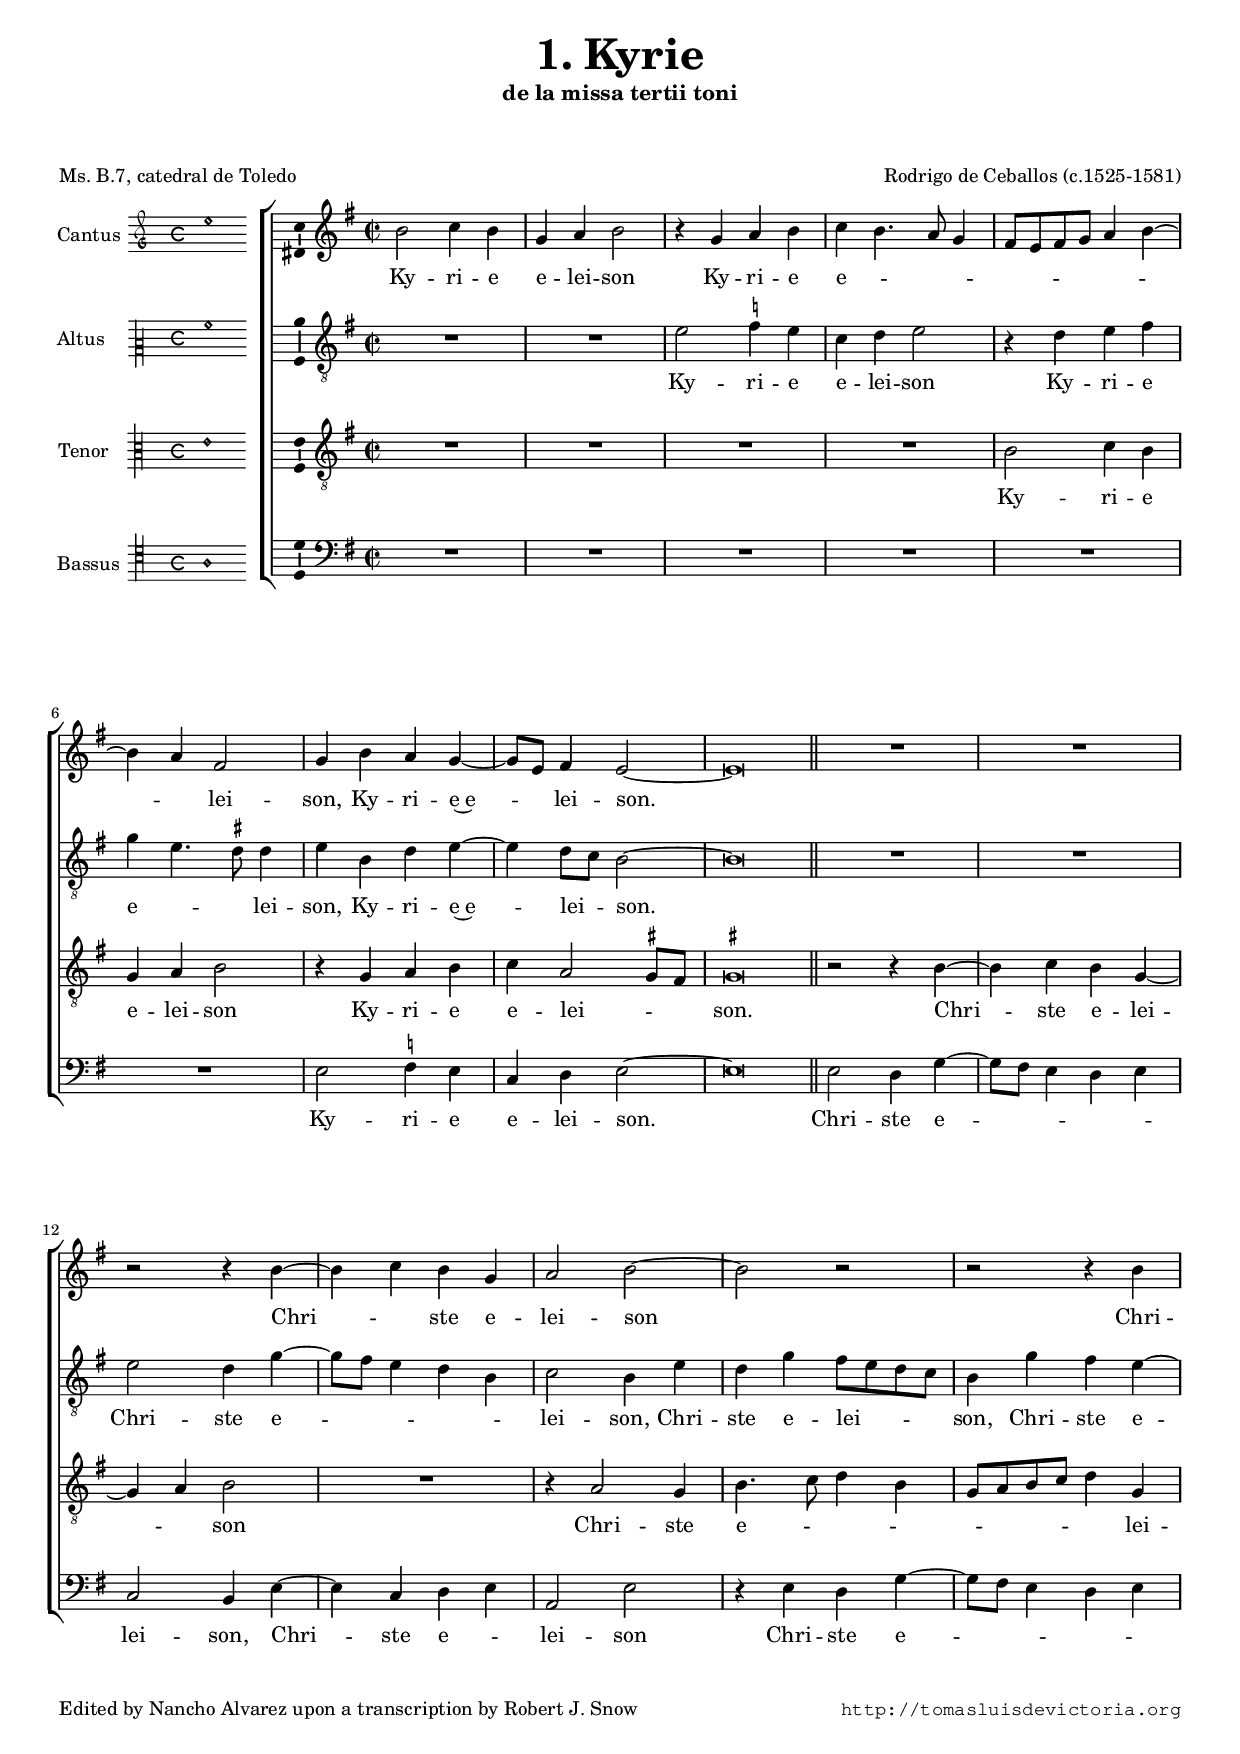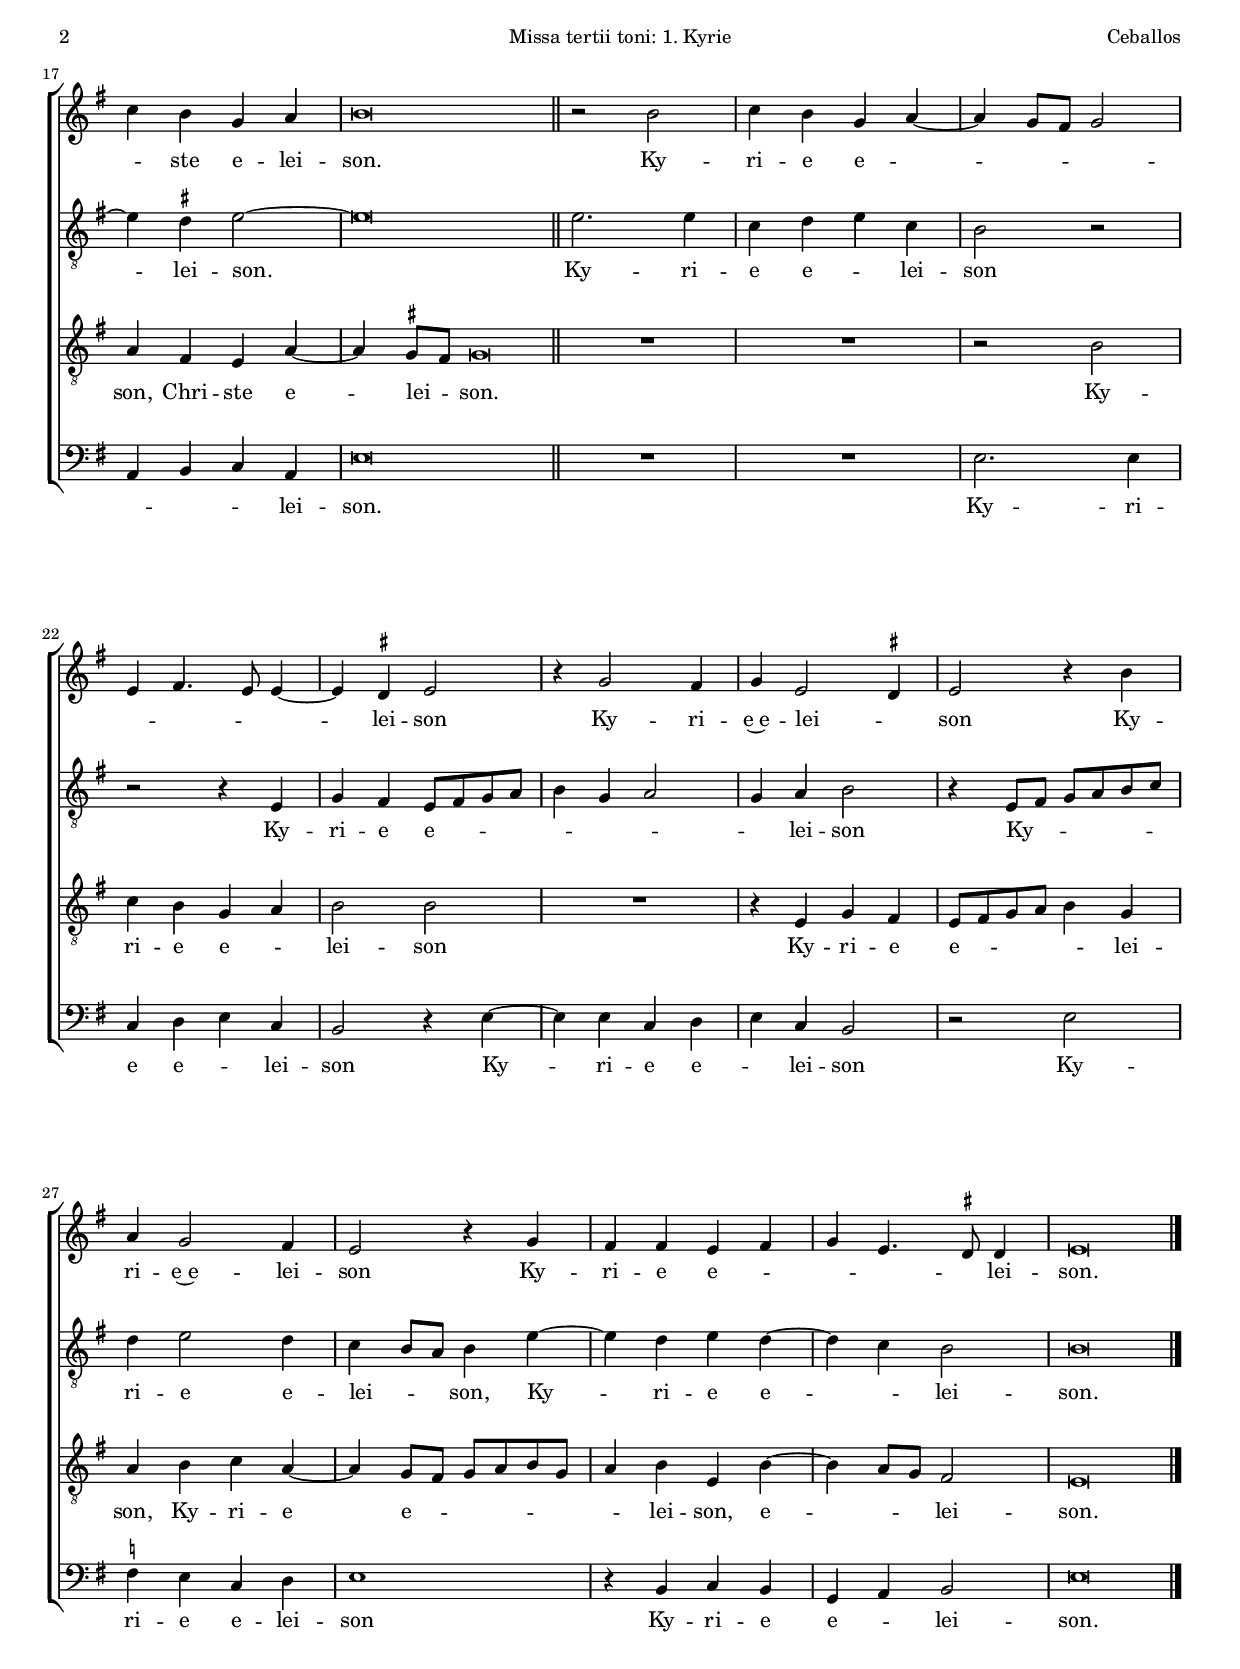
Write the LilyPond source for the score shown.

\version "2.18.0"

#(set-default-paper-size "a4")
#(set-global-staff-size 16.6)
#(ly:set-option 'point-and-click #f)
%mobile -s15.5 -i3.2

italicas=\override LyricText.font-shape = #'italic
rectas=\override LyricText.font-shape = #'upright
ss=\once \set suggestAccidentals = ##t
incipitwidth = 20
mtempo={\tempo 4 = 100}
mtempob={\tempo 4 = 50}
mt=#(define-music-function (parser location offset) (number?) ; move lyric text
      #{ \once \override LyricText.X-offset = -$offset #})

htitle="Missa tertii toni: 1. Kyrie"
hcomposer="Ceballos"

\header {
	title=\markup{\fontsize #3 "1. Kyrie"}
	subtitle="de la missa tertii toni"
	subsubtitle=\markup{\null \vspace #2 }
	composer="Rodrigo de Ceballos (c.1525-1581)"
        pdfauthor=\composer
	%opus="(-)"
	poet=\markup{"Ms. B.7, catedral de Toledo"} % hay otra copia (sin texto?) en el ms 975 del archivo Manuel de Falla de Granada
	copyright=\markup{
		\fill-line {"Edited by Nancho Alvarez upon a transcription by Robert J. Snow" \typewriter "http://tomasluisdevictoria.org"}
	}
%	tagline=""
}

global={\key c \major \time 2/2 \skip 1*9 \bar "||"
        \skip 1*9 \bar "||"
        \skip 1*13 \bar "|."
}


cantus=\relative c''{
	e2 f4 e
	c d e2
	r4 c d e
	f e4. d8 c4
	b8 a b c d4 e ~
	e d b2
	c4 e d c ~
	c8 a b4 a2 ~ % Snow \ss bes4
	a\breve*1/2
	R1*2
	r2 r4 e' ~
	e f e c
	d2 e ~
	e r
	r2 r4 e
	f e c d 
	e\breve*1/2
	r2 e
	f4 e c d ~
	d c8 b c2
	a4 b4. a8 a4 ~
	a \ss gis a2
	r4 c2 b4
	c4 a2 \ss gis4
	a2 r4 e'
	d c2 b4 % Snow \ss bes4
	a2 r4 c
	b b a b
	c4 a4. \ss gis8 gis4
	a\breve*1/2
}

altus=\relative c''{
	R1*2
	a2 \ss bes4 a
	% si solmisamos igual que cantus, debe ser bemol, pero la verdad es que no me gusta cómo suena, no obstante lo mantengo bemol en toda la misa
	f4 g a2
	r4 g a b
	c a4. \ss gis8 gis4
	a4 e g a4 ~
	a g8 f e2 ~
	e\breve*1/2
	R1*2
	a2 g4 c ~
	c8 b a4 g e
	f2 e4 a 
	g c b8 a g f
	e4 c' b a ~
	a \ss gis a2 ~
	a\breve*1/2
	a2. a4
	f g a f
	e2 r
	r2 r4 a,
	c b a8 b c d
	e4 c d2
	c4 d e2
	r4 a,8 b c d e f
	g4 a2 g4
	f e8 d e4 a ~
	a g a g ~
	g f e2
	e\breve*1/2
}

tenor=\relative c'{
	R1*4
	e2 f4 e
	c d e2
	r4 c d e
	f d2 \ss cis8 b
	\ss cis\breve*1/2
	r2 r4 e ~
	e f e c ~
	c d e2
	R1
	r4 d2 c4
	e4. f8 g4 e
	c8 d e f g4 c,
	d b a d ~
	d \ss cis8 b \mtempob cis\breve*1/4 \mtempo 
	R1*2
	r2 e
	f4 e c d
	e2 e
	R1
	r4 a, c b
	a8 b c d e4 c
	d e f d ~
	d c8 b c d e c
	d4 e a, e' ~
	e d8 c b2
	a\breve*1/2
}

bassus=\relative c'{
	R1*6
	a2 \ss bes4 a
	f g a2 ~
	a\breve*1/2
	a2 g4 c ~
	c8 b a4 g a
	f2 e4 a ~
	a f g a
	d,2 a'
	r4 a g c ~
	c8 b a4 g a
	d, e f d
	a'\breve*1/2
	R1*2
	a2. a4
	f4 g a f
	e2 r4 a ~
	a a f g
	a4 f e2
	r2 a
	\ss bes4 a f g
	a1
	r4 e f e 
	c d e2 
	a\breve*1/2
}

% cambiamos e~e -- _ por e e

textocantus=\lyricmode{
Ky -- ri -- e e -- lei -- son
Ky -- ri -- e e -- _ _ _ _ _ _ _ _ _ _ lei -- son,
Ky -- ri -- e~e -- _ lei -- son.
Chri -- _ ste e -- lei -- son
\mt #2 Chri -- _ ste e -- lei -- son.
Ky -- ri -- e e -- _ _ _ _ _ _ _ _ lei -- son
Ky -- ri -- e~e -- lei -- _ son
Ky -- ri -- e~e -- lei -- son
Ky -- ri -- e e -- _ _ _ _ lei -- son.
}

textoaltus=\lyricmode{
Ky -- ri -- e e -- lei -- son
Ky -- ri -- e e -- _ _ lei -- son,
Ky -- ri -- e~e -- lei -- _ son.
Chri -- ste e -- _ _ _ _ lei -- son, % Chri -- _ ste~e (varias veces)
Chri -- ste e -- lei -- _ _ _ son,
Chri -- ste e -- lei -- son.
Ky -- ri -- e e -- _ lei -- son
Ky -- ri -- e e -- _ _ _ _ _ _ _ lei -- son
Ky -- _ _ _ _ _ ri -- e e -- lei -- _ _ son, % distinto
Ky -- ri -- e e -- _ lei -- son.
}

textotenor=\lyricmode{
Ky -- ri -- e e -- lei -- son
Ky -- ri -- e e -- lei -- _ _ son.
Chri -- ste e -- \mt #.5 lei -- _ son
Chri -- ste e -- _ _ _ _ _ _ _ _ lei -- son,
Chri -- ste e -- lei -- _ son.
Ky -- ri -- e e -- _ lei -- son
Ky -- ri -- e e -- _ _ _ _ lei -- son,
Ky -- ri -- e e -- _ _ _ _ _ _ lei -- son,
e -- _ _ lei -- son.
}

textobassus=\lyricmode{
Ky -- ri -- e e -- lei -- son.
Chri -- ste e -- _ _ _ _ lei -- son,
Chri -- ste e -- _ lei -- son
Chri -- ste e -- _ _ _ _ _ _ _ lei -- son.
Ky -- ri -- e e -- _ lei -- son
Ky -- ri -- e e -- _ lei -- son
Ky -- ri -- e e -- lei -- son
Ky -- ri -- e e -- _ lei -- son.
}


incipitcantus=\markup{
	\score{
		{ 
		\set Staff.instrumentName="Cantus "
		\override NoteHead.style = #'neomensural
		\override Staff.TimeSignature.style = #'neomensural
		\cadenzaOn 
		\clef "petrucci-g"
		\key c \major
		\time 4/4
                e''1
		} 

	\layout { line-width=\incipitwidth indent = 0 }
	}
}

incipitaltus=\markup{
	\score{
		{ 
		\set Staff.instrumentName="Altus    "
		\override NoteHead.style = #'neomensural 
		\override Staff.TimeSignature.style = #'neomensural
		\cadenzaOn 
		\clef "petrucci-c2"
		\key c \major
		\time 4/4
               a'1
		} 
	\layout { line-width=\incipitwidth indent = 0 }
	}
}


incipittenor=\markup{
	\score{
		{ 
		\set Staff.instrumentName="Tenor   "
		\override NoteHead.style = #'neomensural 
		\override Staff.TimeSignature.style = #'neomensural
		\cadenzaOn 
		\clef "petrucci-c3"
		\key c \major
		\time 4/4
                e'1
		} 
	\layout { line-width=\incipitwidth indent=0 }
	}
}

incipitbassus=\markup{
	\score{
		{ 
		\set Staff.instrumentName="Bassus "
		\override NoteHead.style = #'neomensural
		\override Staff.TimeSignature.style = #'neomensural
		\cadenzaOn 
		\clef "petrucci-c4"
		\key c \major
		\time 4/4
                a1
		} 
	\layout { line-width=\incipitwidth indent = 0 }
	}
}

%\layout {
%       \context {\Voice
%               \remove Ligature_bracket_engraver
%               \consists Mensural_ligature_engraver
%       }
%       line-width=\incipitwidth
%       indent = 0
%}

\score {\transpose c' g{
\new ChoirStaff<<

	\new Staff <<\global
	\new Voice="v1" {
		\set Staff.instrumentName=\incipitcantus
		\clef "treble"
		\cantus }
	\new Lyrics \lyricsto "v1" {\textocantus }
	>>

	\new Staff <<\global
	\new Voice="v2" {
		\set Staff.instrumentName=\incipitaltus
		\clef "G_8"
		\altus }
	\new Lyrics \lyricsto "v2" {\textoaltus }
	>>
	
	\new Staff <<\global
	\new Voice="v3" {
		\set Staff.instrumentName=\incipittenor
		\clef "G_8"
		\tenor }
	\new Lyrics \lyricsto "v3" {\textotenor }
	>>

	\new Staff <<\global
	\new Voice="v4" {
		\set Staff.instrumentName=\incipitbassus
		\clef "bass"
		\bassus }
	\new Lyrics \lyricsto "v4" {\textobassus }
	>>
	
>>

	} % transpose

\layout{ 
	\context {\Lyrics 
		\override VerticalAxisGroup.staff-affinity = #UP
		\override VerticalAxisGroup.nonstaff-relatedstaff-spacing =
			#'((basic-distance . 0) (minimum-distance . 0) (padding . 1))
		\override LyricText.font-size = #1.2
		\override LyricHyphen.minimum-distance = #0.5
	}
	\context {\Score 
		tempoHideNote = ##t
		\override BarNumber.padding = #2 
	}
	\context {\Voice 
		%melismaBusyProperties = #'()
		%autoBeaming = ##f
	}
	\context {\Staff 
                %\RemoveEmptyStaves
                %\override VerticalAxisGroup.remove-first = ##t
		\override VerticalAxisGroup.staff-staff-spacing =
			#'((basic-distance . 11) (minimum-distance . 0) (padding . 1))
		\consists Ambitus_engraver 
		\override LigatureBracket.padding = #1
	}
}

%\midi { \mtempo }

}


\paper{
	evenHeaderMarkup=\markup  \fill-line { \fromproperty #'page:page-number-string \htitle \hcomposer }
	oddHeaderMarkup= \markup  \fill-line { \on-the-fly #not-first-page \hcomposer \on-the-fly #not-first-page \htitle \on-the-fly #not-first-page \fromproperty #'page:page-number-string }
	%system-count=20
	%page-count = 1
	systems-per-page = 3
	ragged-last-bottom = ##f
	indent=3.6\cm
	system-system-spacing =
	#'((basic-distance . 20) (minimum-distance . 0) (padding . 5))
	top-system-spacing = % header
	#'((basic-distance . 8) (minimum-distance . 0) (padding . 0))
	last-bottom-spacing = % footer
	#'((basic-distance . 13) (minimum-distance . 0) (padding . 0))
	markup-system-spacing.padding = #1.5
}
